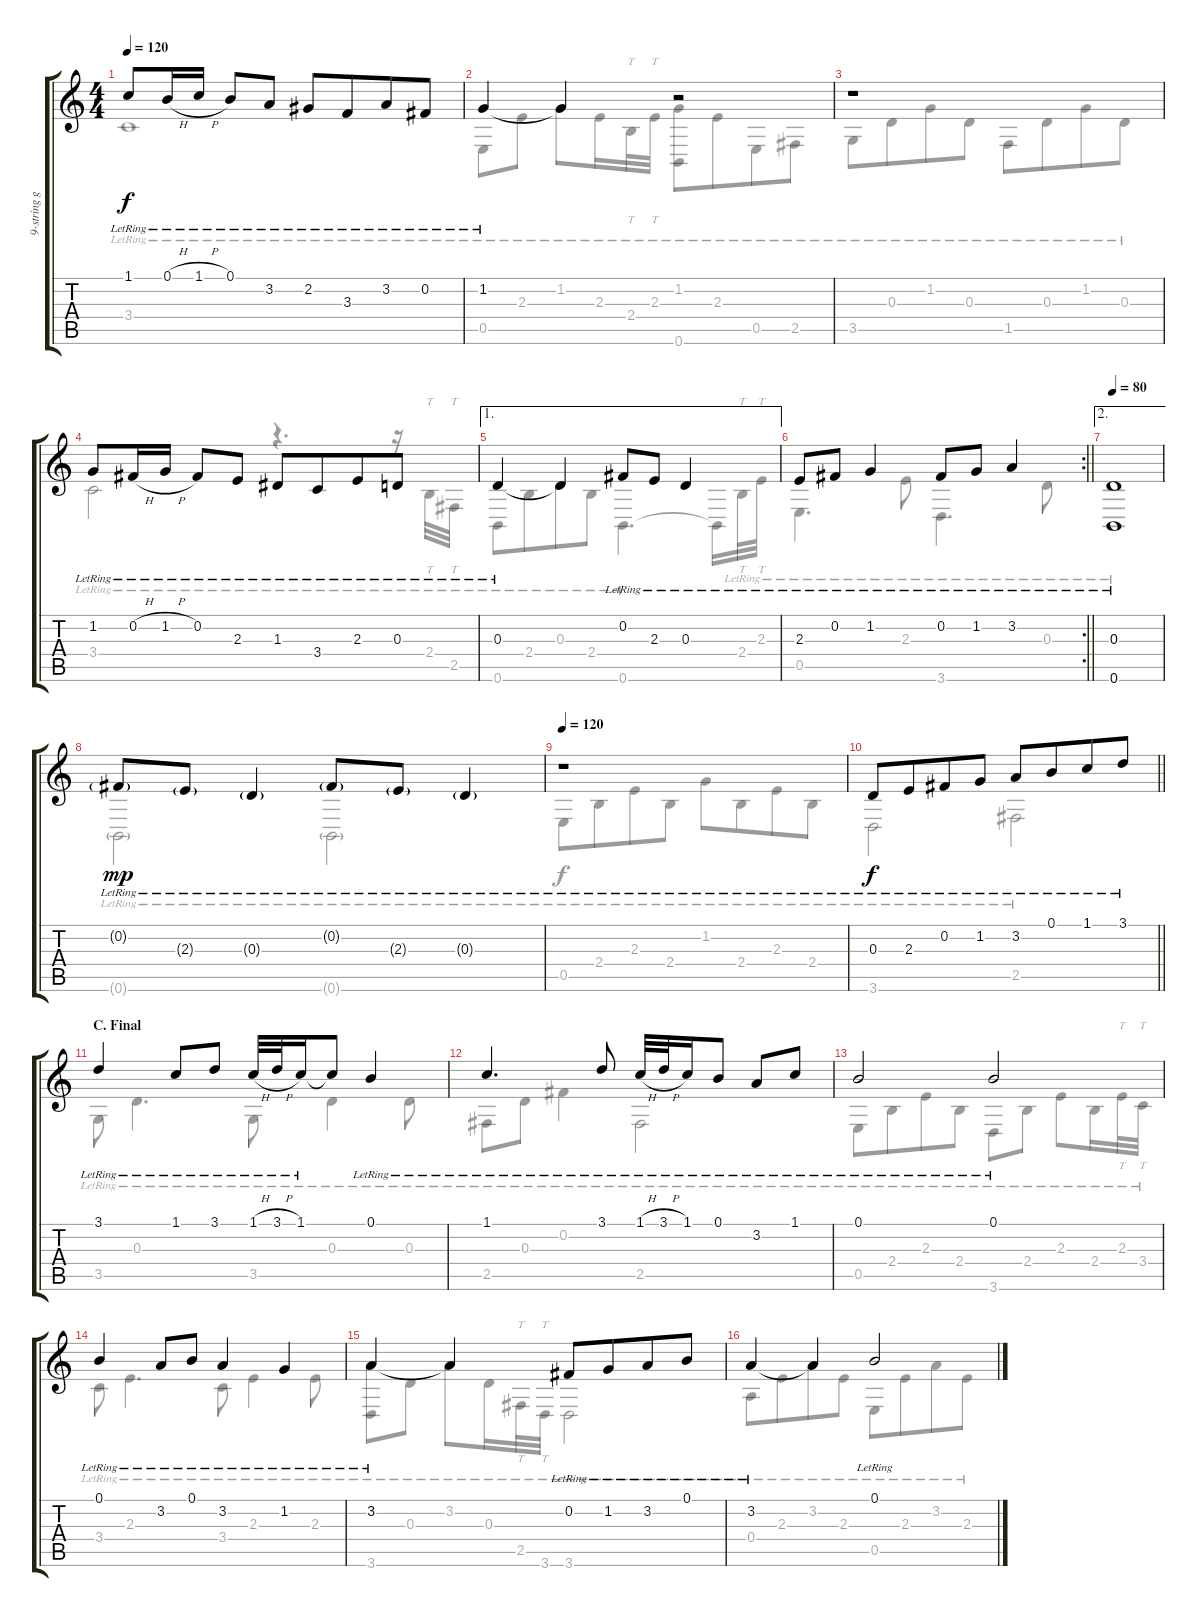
\track ("9-string guitar" "9-string g") {instrument acousticguitarsteel}
\staff {score tabs}
\tuning (B3 Gb3 D3 A2 E2 B1) {hide}
\voice
\ts (4 4)
\tempo 120
\clef g2
\ks c
1.1{lr}.8{dy f} 0.1{h lr}.16 1.1{h lr}.16 0.1{lr}.8 3.2{lr}.8 2.2{lr}.8 3.3{lr}.8{beam merge} 3.2{lr}.8 0.2{lr}.8 |
1.2{lr}.4 1.2{t}.4 r.2 |
r.1 |
1.2{lr}.8 0.2{h lr}.16 1.2{h lr}.16 0.2{lr}.8 2.3{lr}.8 1.3{lr}.8 3.4{lr}.8{beam merge} 2.3{lr}.8 0.3{lr}.8 |
\ae 1
0.3{lr}.4 0.3{t}.4 0.2{lr}.8 2.3{lr}.8 0.3{lr}.4 |
\rc 2
\barLineRight lightlight
2.3{lr}.8 0.2{lr}.8 1.2{lr}.4 0.2{lr}.8 1.2{lr}.8 3.2{lr}.4 |
\ae 2
\tempo 80
(0.3{lr} 0.6{lr}).1 |
0.2{g lr}.8{dy mp} 2.3{g lr}.8 0.3{g lr}.4 0.2{g lr}.8 2.3{g lr}.8 0.3{g lr}.4 |
\tempo 120
r.1 |
\barLineRight lightlight
0.3{lr}.8{dy f} 2.3{lr}.8{beam merge} 0.2{lr}.8 1.2{lr}.8 3.2{lr}.8 0.1{lr}.8{beam merge} 1.1{lr}.8 3.1{lr}.8 |
\section ("" "C. Final")
3.1{lr}.4 1.1{lr}.8 3.1{lr}.8 1.1{h lr}.32 3.1{h lr}.32 1.1{lr}.16 1.1{t}.8 0.1{lr}.4 |
1.1{lr}.4{d} 3.1{lr}.8 1.1{h lr}.32 3.1{h lr}.32 1.1{lr}.16 0.1{lr}.8 3.2{lr}.8 1.1{lr}.8 |
0.1{lr}.2 0.1{lr}.2 |
0.1{lr}.4 3.2{lr}.8 0.1{lr}.8 3.2{lr}.4 1.2{lr}.4 |
3.2{lr}.4 3.2{t}.4 0.2{lr}.8 1.2{lr}.8{beam merge} 3.2{lr}.8 0.1{lr}.8 |
3.2{lr}.4 3.2{t}.4 0.1{lr}.2
\voice
\clef g2
\ottava regular
\simile none
\ks c
3.4{lr}.1{dy f} |
0.5{lr}.8 2.3{lr}.8 1.2{lr}.8 2.3{lr}.16 2.4{lr}.32{tt} 2.3{lr}.32{tt} (1.2{lr} 0.6{lr}).8 2.3{lr}.8{beam merge} 0.5{lr}.8 2.5{lr}.8 |
3.5{lr}.8 0.3{lr}.8{beam merge} 1.2{lr}.8 0.3{lr}.8 1.5{lr}.8 0.3{lr}.8{beam merge} 1.2{lr}.8 0.3{lr}.8 |
3.4{lr}.2 r.4{d} r.16 2.4{lr}.32{tt} 2.5{lr}.32{tt} |
0.6{lr}.8 2.4{lr}.8{beam merge} 0.3{lr}.8 2.4{lr}.8 0.6{lr}.4{d} 0.6{t}.16 2.4{lr}.32{tt} 2.3{lr}.32{tt} |
\barLineRight lightlight
0.5{lr}.4{d} 2.3{lr}.8 3.6{lr}.4{d} 0.3{lr}.8 |
(0.3{lr} 0.6{lr}).1 |
0.6{g lr}.2{dy mp} 0.6{g lr}.2 |
0.5{lr}.8{dy f} 2.4{lr}.8{beam merge} 2.3{lr}.8 2.4{lr}.8 1.2{lr}.8 2.4{lr}.8{beam merge} 2.3{lr}.8 2.4{lr}.8 |
\barLineRight lightlight
3.6{lr}.2 2.5{lr}.2 |
3.5{lr}.8 0.3{lr}.4{d} 3.5{lr}.8 0.3{lr}.4 0.3{lr}.8 |
2.5{lr}.8 0.3{lr}.8 0.2{lr}.4 2.5{lr}.2 |
0.5{lr}.8 2.4{lr}.8{beam merge} 2.3{lr}.8 2.4{lr}.8 3.6{lr}.8 2.4{lr}.8 2.3{lr}.8 2.4{lr}.16 2.3{lr}.32{tt} 3.4{lr}.32{tt} |
3.4{lr}.8 2.3{lr}.4{d} 3.4{lr}.8 2.3{lr}.4 2.3{lr}.8 |
(3.2{lr} 3.6{lr}).8 0.3{lr}.8 3.2{lr}.8 0.3{lr}.16 2.5{lr}.32{tt} 3.6{lr}.32{tt} 3.6{lr}.2 |
0.4{lr}.8 2.3{lr}.8{beam merge} 3.2{lr}.8 2.3{lr}.8 0.5{lr}.8 2.3{lr}.8{beam merge} 3.2{lr}.8 2.3{lr}.8
